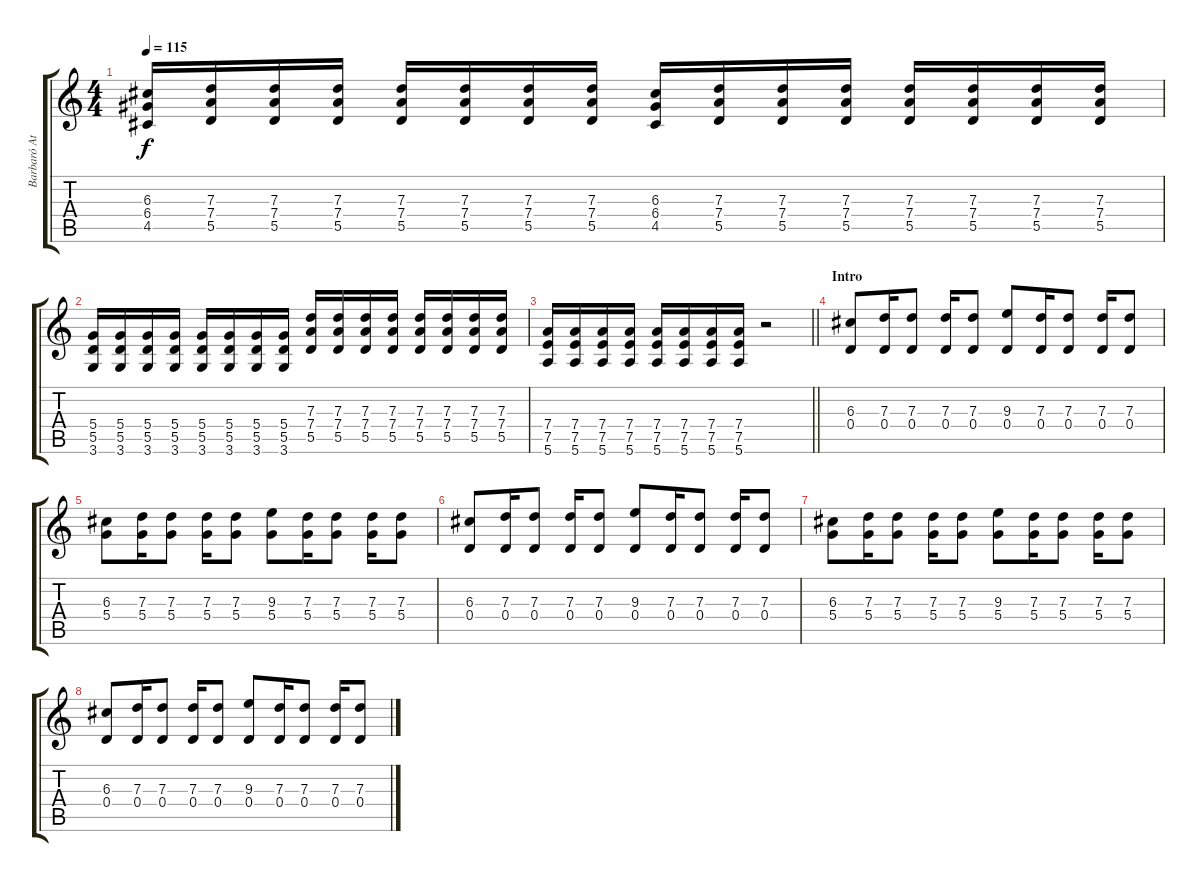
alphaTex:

\track ("Barbaró Attila (distortion)" "Barbaró At") {instrument distortionguitar}
\staff {score tabs}
\tuning (E4 B3 G3 D3 A2 E2) {hide}
\ts (4 4)
\tempo 115
\clef g2
\ks c
(6.3 6.4 4.5).16{dy f} (7.3 7.4 5.5).16 (7.3 7.4 5.5).16 (7.3 7.4 5.5).16 (7.3 7.4 5.5).16 (7.3 7.4 5.5).16 (7.3 7.4 5.5).16 (7.3 7.4 5.5).16 (6.3 6.4 4.5).16 (7.3 7.4 5.5).16 (7.3 7.4 5.5).16 (7.3 7.4 5.5).16 (7.3 7.4 5.5).16 (7.3 7.4 5.5).16 (7.3 7.4 5.5).16 (7.3 7.4 5.5).16 |
(5.4 5.5 3.6).16 (5.4 5.5 3.6).16 (5.4 5.5 3.6).16 (5.4 5.5 3.6).16 (5.4 5.5 3.6).16 (5.4 5.5 3.6).16 (5.4 5.5 3.6).16 (5.4 5.5 3.6).16 (7.3 7.4 5.5).16 (7.3 7.4 5.5).16 (7.3 7.4 5.5).16 (7.3 7.4 5.5).16 (7.3 7.4 5.5).16 (7.3 7.4 5.5).16 (7.3 7.4 5.5).16 (7.3 7.4 5.5).16 |
\barLineRight lightlight
(7.4 7.5 5.6).16 (7.4 7.5 5.6).16 (7.4 7.5 5.6).16 (7.4 7.5 5.6).16 (7.4 7.5 5.6).16 (7.4 7.5 5.6).16 (7.4 7.5 5.6).16 (7.4 7.5 5.6).16 r.2 |
\section ("" "Intro")
(6.3 0.4).8 (7.3 0.4).16 (7.3 0.4).8 (7.3 0.4).16 (7.3 0.4).8 (9.3 0.4).8 (7.3 0.4).16 (7.3 0.4).8 (7.3 0.4).16 (7.3 0.4).8 |
(6.3 5.4).8 (7.3 5.4).16 (7.3 5.4).8 (7.3 5.4).16 (7.3 5.4).8 (9.3 5.4).8 (7.3 5.4).16 (7.3 5.4).8 (7.3 5.4).16 (7.3 5.4).8 |
(6.3 0.4).8 (7.3 0.4).16 (7.3 0.4).8 (7.3 0.4).16 (7.3 0.4).8 (9.3 0.4).8 (7.3 0.4).16 (7.3 0.4).8 (7.3 0.4).16 (7.3 0.4).8 |
(6.3 5.4).8 (7.3 5.4).16 (7.3 5.4).8 (7.3 5.4).16 (7.3 5.4).8 (9.3 5.4).8 (7.3 5.4).16 (7.3 5.4).8 (7.3 5.4).16 (7.3 5.4).8 |
(6.3 0.4).8 (7.3 0.4).16 (7.3 0.4).8 (7.3 0.4).16 (7.3 0.4).8 (9.3 0.4).8 (7.3 0.4).16 (7.3 0.4).8 (7.3 0.4).16 (7.3 0.4).8
